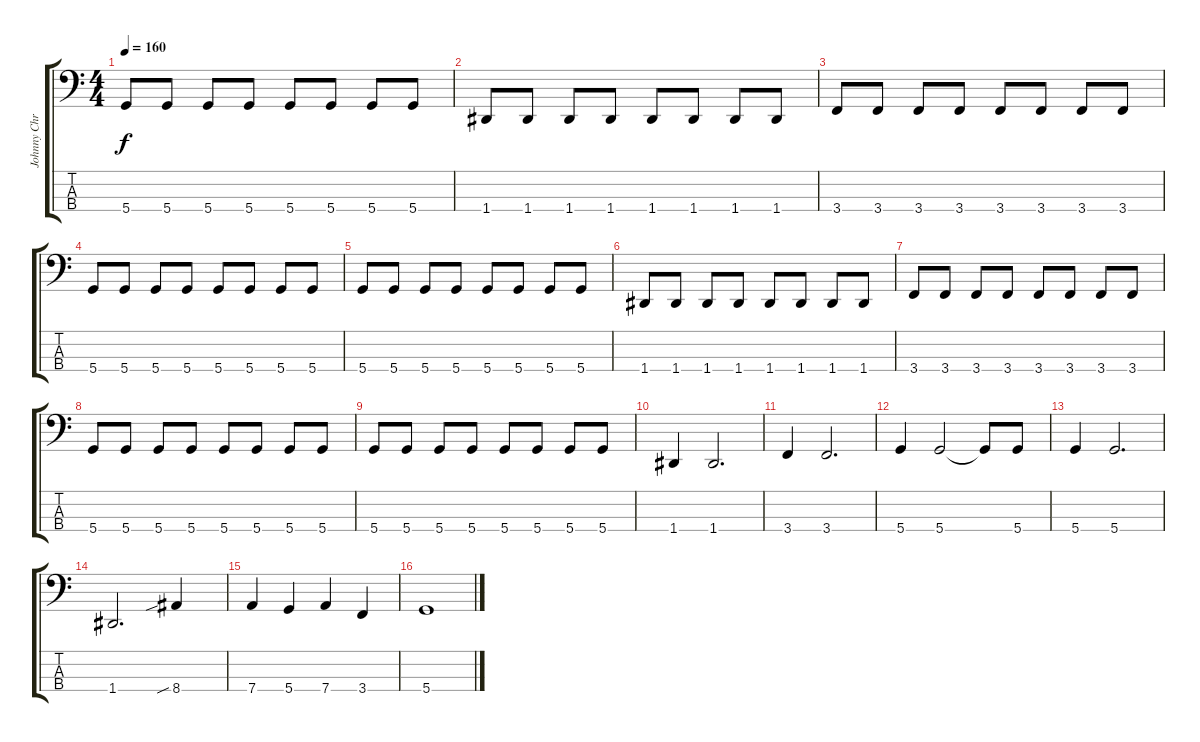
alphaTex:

\track ("Johnny Christ Bass" "Johnny Chr") {instrument electricbasspick}
\staff {score tabs}
\tuning (G2 D2 A1 D1) {hide}
\ts (4 4)
\tempo 160
\clef f4
\ks c
5.4.8{dy f} 5.4.8 5.4.8 5.4.8 5.4.8 5.4.8 5.4.8 5.4.8 |
1.4.8 1.4.8 1.4.8 1.4.8 1.4.8 1.4.8 1.4.8 1.4.8 |
3.4.8 3.4.8 3.4.8 3.4.8 3.4.8 3.4.8 3.4.8 3.4.8 |
5.4.8 5.4.8 5.4.8 5.4.8 5.4.8 5.4.8 5.4.8 5.4.8 |
5.4.8 5.4.8 5.4.8 5.4.8 5.4.8 5.4.8 5.4.8 5.4.8 |
1.4.8 1.4.8 1.4.8 1.4.8 1.4.8 1.4.8 1.4.8 1.4.8 |
3.4.8 3.4.8 3.4.8 3.4.8 3.4.8 3.4.8 3.4.8 3.4.8 |
5.4.8 5.4.8 5.4.8 5.4.8 5.4.8 5.4.8 5.4.8 5.4.8 |
5.4.8 5.4.8 5.4.8 5.4.8 5.4.8 5.4.8 5.4.8 5.4.8 |
1.4.4 1.4.2{d} |
3.4.4 3.4.2{d} |
5.4.4 5.4.2 5.4{t}.8 5.4.8 |
5.4.4 5.4.2{d} |
1.4.2{d} 8.4{sib}.4 |
7.4.4 5.4.4 7.4.4 3.4.4 |
5.4.1
